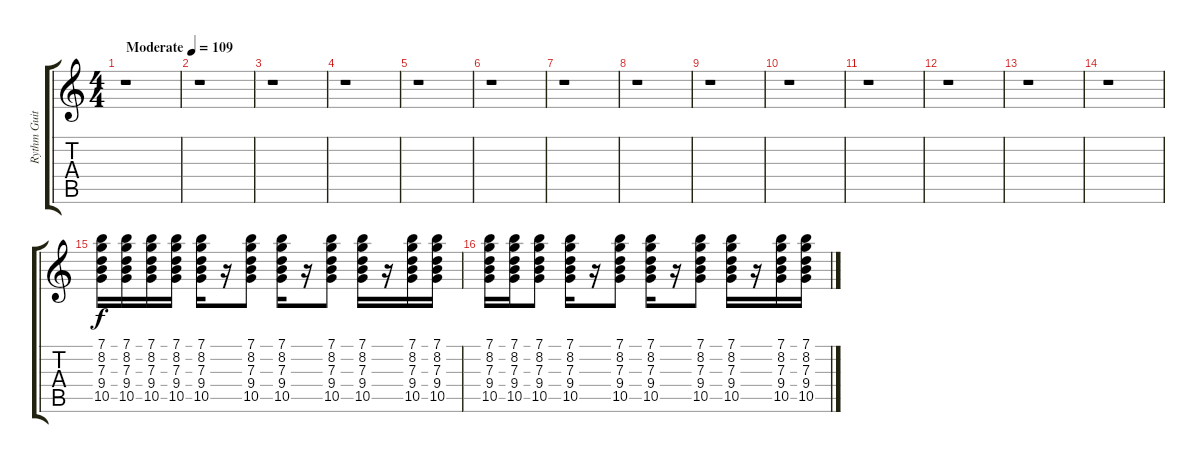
\track ("Rythm Guitar 2" "Rythm Guit") {instrument electricguitarclean}
\staff {score tabs}
\tuning (E4 B3 G3 D3 A2 E2) {hide}
\ts (4 4)
\tempo (109 "Moderate")
\clef g2
\ks c
r.1{dy f instrument electricguitarclean} |
r.1 |
r.1 |
r.1 |
r.1 |
r.1 |
r.1 |
r.1 |
r.1 |
r.1 |
r.1 |
r.1 |
r.1 |
r.1 |
(7.1 8.2 7.3 9.4 10.5).16 (7.1 8.2 7.3 9.4 10.5).16 (7.1 8.2 7.3 9.4 10.5).16 (7.1 8.2 7.3 9.4 10.5).16 (7.1 8.2 7.3 9.4 10.5).16 r.16 (7.1 8.2 7.3 9.4 10.5).8 (7.1 8.2 7.3 9.4 10.5).16 r.16 (7.1 8.2 7.3 9.4 10.5).8 (7.1 8.2 7.3 9.4 10.5).16 r.16 (7.1 8.2 7.3 9.4 10.5).16 (7.1 8.2 7.3 9.4 10.5).16 |
(7.1 8.2 7.3 9.4 10.5).16 (7.1 8.2 7.3 9.4 10.5).16 (7.1 8.2 7.3 9.4 10.5).8 (7.1 8.2 7.3 9.4 10.5).16 r.16 (7.1 8.2 7.3 9.4 10.5).8 (7.1 8.2 7.3 9.4 10.5).16 r.16 (7.1 8.2 7.3 9.4 10.5).8 (7.1 8.2 7.3 9.4 10.5).16 r.16 (7.1 8.2 7.3 9.4 10.5).16 (7.1 8.2 7.3 9.4 10.5).16
